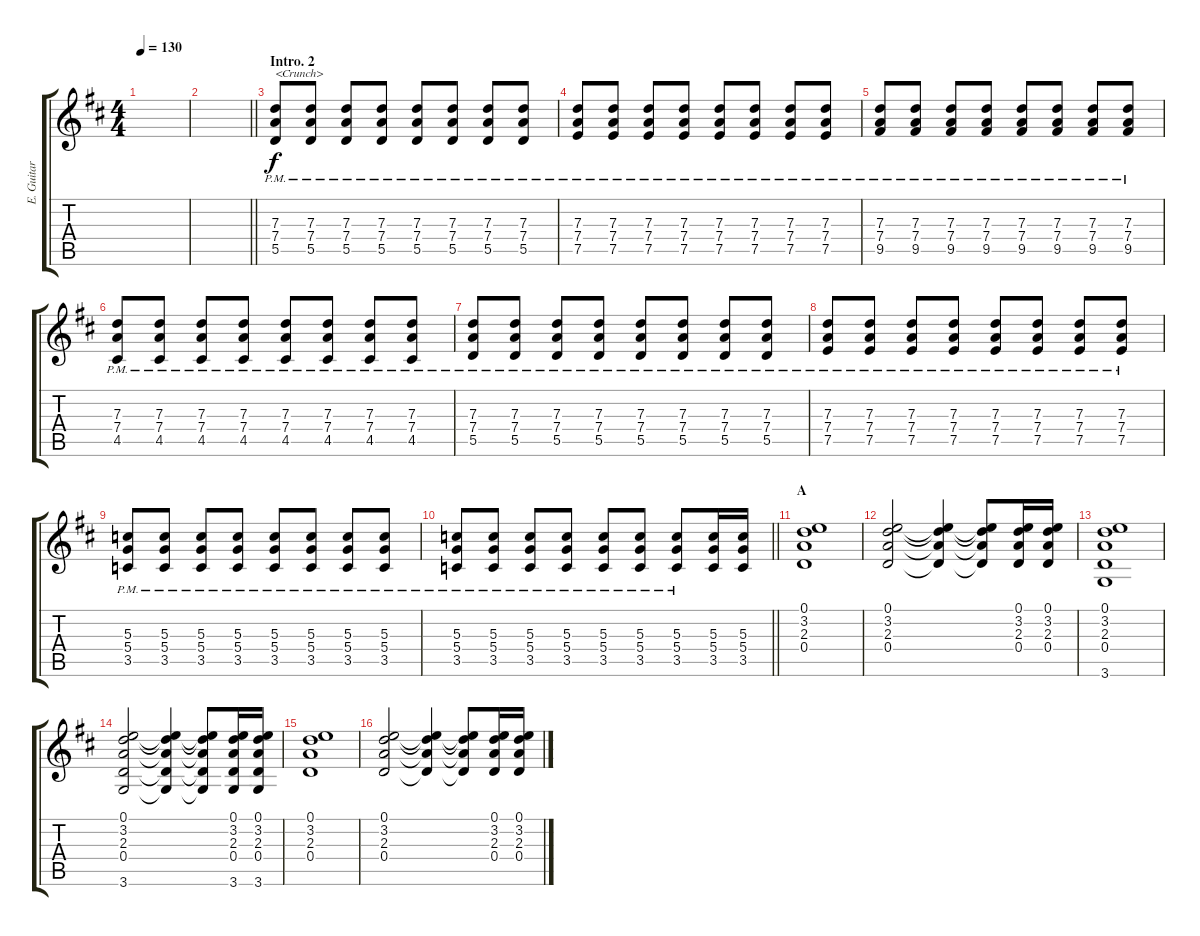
\track ("E. Guitar I" "E. Guitar ") {instrument distortionguitar}
\staff {score tabs}
\tuning (E4 B3 G3 D3 A2 E2) {hide}
\ts (4 4)
\tempo 130
\clef g2
\ks d
|
\barLineRight lightlight
|
\section ("" "Intro. 2")
(7.3{pm} 7.4{pm} 5.5{pm}).8{txt "<Crunch>"} (7.3{pm} 7.4{pm} 5.5{pm}).8 (7.3{pm} 7.4{pm} 5.5{pm}).8 (7.3{pm} 7.4{pm} 5.5{pm}).8 (7.3{pm} 7.4{pm} 5.5{pm}).8 (7.3{pm} 7.4{pm} 5.5{pm}).8 (7.3{pm} 7.4{pm} 5.5{pm}).8 (7.3{pm} 7.4{pm} 5.5{pm}).8 |
(7.3{pm} 7.4{pm} 7.5{pm}).8 (7.3{pm} 7.4{pm} 7.5{pm}).8 (7.3{pm} 7.4{pm} 7.5{pm}).8 (7.3{pm} 7.4{pm} 7.5{pm}).8 (7.3{pm} 7.4{pm} 7.5{pm}).8 (7.3{pm} 7.4{pm} 7.5{pm}).8 (7.3{pm} 7.4{pm} 7.5{pm}).8 (7.3{pm} 7.4{pm} 7.5{pm}).8 |
(7.3{pm} 7.4{pm} 9.5{pm}).8 (7.3{pm} 7.4{pm} 9.5{pm}).8 (7.3{pm} 7.4{pm} 9.5{pm}).8 (7.3{pm} 7.4{pm} 9.5{pm}).8 (7.3{pm} 7.4{pm} 9.5{pm}).8 (7.3{pm} 7.4{pm} 9.5{pm}).8 (7.3{pm} 7.4{pm} 9.5{pm}).8 (7.3{pm} 7.4{pm} 9.5{pm}).8 |
(7.3{pm} 7.4{pm} 4.5{pm}).8 (7.3{pm} 7.4{pm} 4.5{pm}).8 (7.3{pm} 7.4{pm} 4.5{pm}).8 (7.3{pm} 7.4{pm} 4.5{pm}).8 (7.3{pm} 7.4{pm} 4.5{pm}).8 (7.3{pm} 7.4{pm} 4.5{pm}).8 (7.3{pm} 7.4{pm} 4.5{pm}).8 (7.3{pm} 7.4{pm} 4.5{pm}).8 |
(7.3{pm} 7.4{pm} 5.5{pm}).8 (7.3{pm} 7.4{pm} 5.5{pm}).8 (7.3{pm} 7.4{pm} 5.5{pm}).8 (7.3{pm} 7.4{pm} 5.5{pm}).8 (7.3{pm} 7.4{pm} 5.5{pm}).8 (7.3{pm} 7.4{pm} 5.5{pm}).8 (7.3{pm} 7.4{pm} 5.5{pm}).8 (7.3{pm} 7.4{pm} 5.5{pm}).8 |
(7.3{pm} 7.4{pm} 7.5{pm}).8 (7.3{pm} 7.4{pm} 7.5{pm}).8 (7.3{pm} 7.4{pm} 7.5{pm}).8 (7.3{pm} 7.4{pm} 7.5{pm}).8 (7.3{pm} 7.4{pm} 7.5{pm}).8 (7.3{pm} 7.4{pm} 7.5{pm}).8 (7.3{pm} 7.4{pm} 7.5{pm}).8 (7.3{pm} 7.4{pm} 7.5{pm}).8 |
(5.3{pm} 5.4{pm} 3.5{pm}).8 (5.3{pm} 5.4{pm} 3.5{pm}).8 (5.3{pm} 5.4{pm} 3.5{pm}).8 (5.3{pm} 5.4{pm} 3.5{pm}).8 (5.3{pm} 5.4{pm} 3.5{pm}).8 (5.3{pm} 5.4{pm} 3.5{pm}).8 (5.3{pm} 5.4{pm} 3.5{pm}).8 (5.3{pm} 5.4{pm} 3.5{pm}).8 |
\barLineRight lightlight
(5.3{pm} 5.4{pm} 3.5{pm}).8 (5.3{pm} 5.4{pm} 3.5{pm}).8 (5.3{pm} 5.4{pm} 3.5{pm}).8 (5.3{pm} 5.4{pm} 3.5{pm}).8 (5.3{pm} 5.4{pm} 3.5{pm}).8 (5.3{pm} 5.4{pm} 3.5{pm}).8 (5.3{pm} 5.4{pm} 3.5{pm}).8 (5.3 5.4 3.5).16 (5.3 5.4 3.5).16 |
\section ("" "A")
(0.1 3.2 2.3 0.4).1 |
(0.1 3.2 2.3 0.4).2 (0.1{t} 3.2{t} 2.3{t} 0.4{t}).4 (0.1{t} 3.2{t} 2.3{t} 0.4{t}).8 (0.1 3.2 2.3 0.4).16 (0.1 3.2 2.3 0.4).16 |
(0.1 3.2 2.3 0.4 3.6).1 |
(0.1 3.2 2.3 0.4 3.6).2 (0.1{t} 3.2{t} 2.3{t} 0.4{t} 3.6{t}).4 (0.1{t} 3.2{t} 2.3{t} 0.4{t} 3.6{t}).8 (0.1 3.2 2.3 0.4 3.6).16 (0.1 3.2 2.3 0.4 3.6).16 |
(0.1 3.2 2.3 0.4).1 |
(0.1 3.2 2.3 0.4).2 (0.1{t} 3.2{t} 2.3{t} 0.4{t}).4 (0.1{t} 3.2{t} 2.3{t} 0.4{t}).8 (0.1 3.2 2.3 0.4).16 (0.1 3.2 2.3 0.4).16
